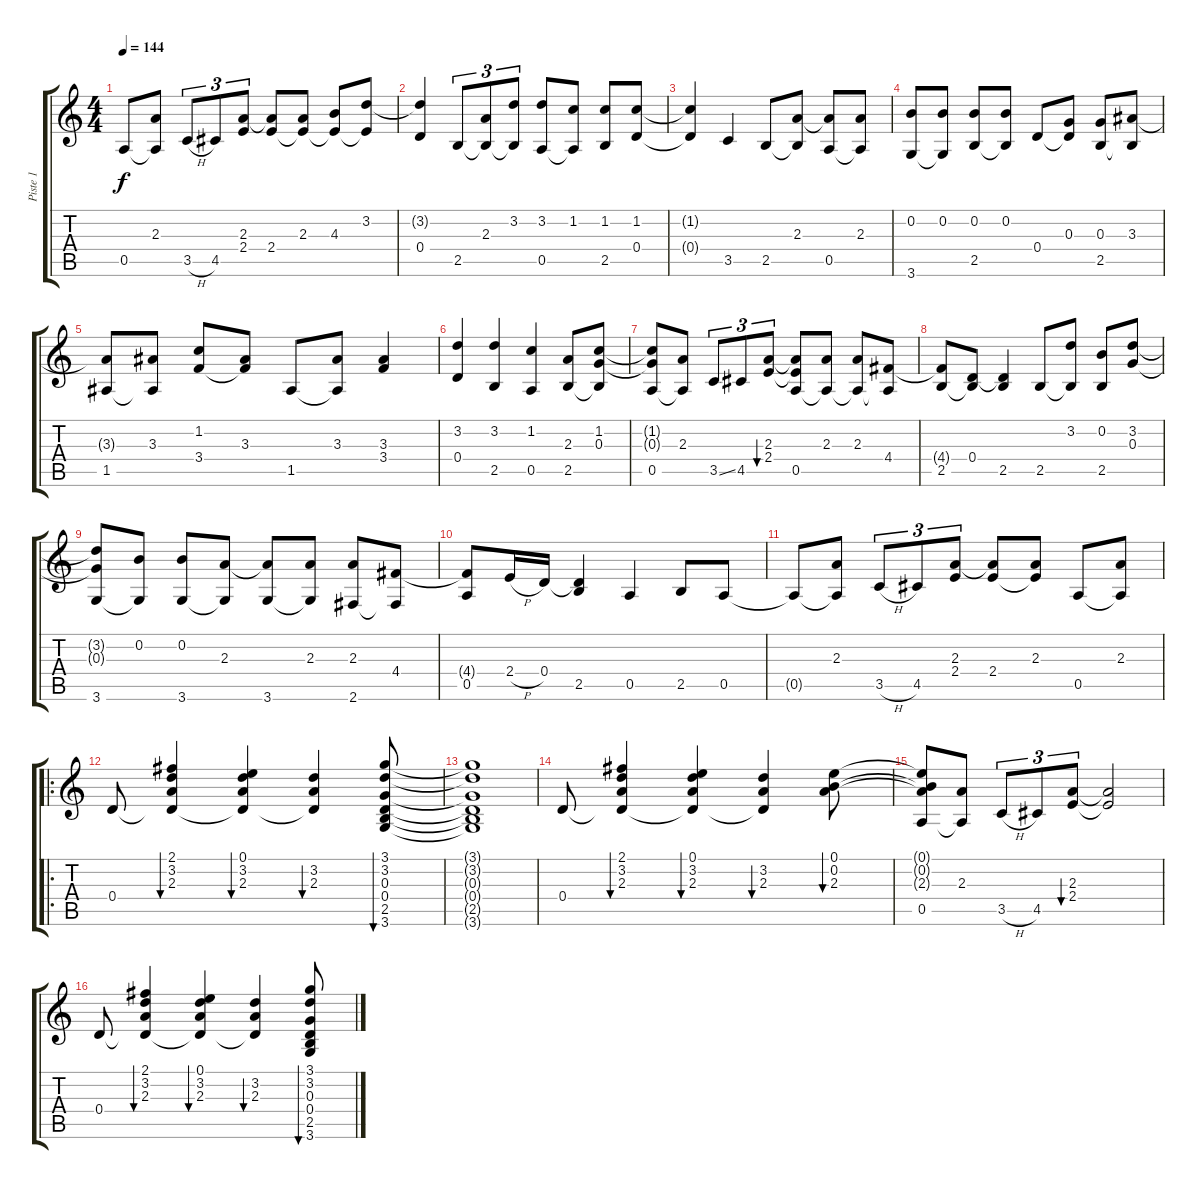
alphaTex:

\track ("Piste 1" "Piste 1") {instrument acousticguitarsteel}
\staff {score tabs}
\tuning (E4 B3 G3 D3 A2 E2) {hide}
\ts (4 4)
\tempo 144
\clef g2
\ks c
0.5.8{dy f} (2.3 0.5{t}).8 3.5{h}.8{tu (3 2)} 4.5.8{tu (3 2)} (2.3 2.4).8{tu (3 2)} (2.3{t} 2.4).8 (2.3 2.4{t}).8 (4.3 2.4{t}).8 (3.2 2.4{t}).8 |
(3.2{t} 0.4).4 2.5.8{tu (3 2)} (2.3 2.5{t}).8{tu (3 2)} (3.2 2.5{t}).8{tu (3 2)} (3.2 0.5).8 (1.2 0.5{t}).8 (1.2 2.5).8 (1.2 0.4).8 |
(1.2{t} 0.4{t}).4 3.5.4 2.5.8 (2.3 2.5{t}).8 (2.3{t} 0.5).8 (2.3 0.5{t}).8 |
(0.2 3.6).8 (0.2 3.6{t}).8 (0.2 2.5).8 (0.2 2.5{t}).8 0.4.8 (0.3 0.4{t}).8 (0.3 2.5).8 (3.3 2.5{t}).8 |
(3.3{t} 1.5).8 (3.3 1.5{t}).8 (1.2 3.4).8 (3.3 3.4{t}).8 1.5.8 (3.3 1.5{t}).8 (3.3 3.4).4 |
(3.2 0.4).4 (3.2 2.5).4 (1.2 0.5).4 (2.3 2.5).8 (1.2 0.3 2.5{t}).8 |
(1.2{t} 0.3{t} 0.5).8 (2.3 0.5{t}).8 3.5{ss}.8{tu (3 2)} 4.5.8{tu (3 2)} (2.3 2.4).8{tu (3 2) bu 120} (2.3{t} 2.4{t} 0.5).8 (2.3 0.5{t}).8 (2.3 0.5{t}).8 (4.4 0.5{t}).8 |
(4.4{t} 2.5).8 (0.4 2.5{t}).8 (0.4{t} 2.5).4 2.5.8 (3.2 2.5{t}).8 (0.2 2.5).8 (3.2 0.3).8 |
(3.2{t} 0.3{t} 3.6).8 (0.2 3.6{t}).8 (0.2 3.6).8 (2.3 3.6{t}).8 (2.3{t} 3.6).8 (2.3 3.6{t}).8 (2.3 2.6).8 (4.4 2.6{t}).8 |
(4.4{t} 0.5).8 2.4{h}.16 0.4.16 (0.4{t} 2.5).4 0.5.4 2.5.8 0.5.8 |
0.5{t}.8 (2.3 0.5{t}).8 3.5{h}.8{tu (3 2)} 4.5.8{tu (3 2)} (2.3 2.4).8{tu (3 2)} (2.3{t} 2.4).8 (2.3 2.4{t}).8 0.5.8 (2.3 0.5{t}).8 |
\ro
0.4.8 (2.1 3.2 2.3 0.4{t}).4{bu 120} (0.1 3.2 2.3 0.4{t}).4{bu 120} (3.2 2.3 0.4{t}).4{bu 120} (3.1 3.2 0.3 0.4 2.5 3.6).8{bu 120} |
(3.1{t} 3.2{t} 0.3{t} 0.4{t} 2.5{t} 3.6{t}).1 |
0.4.8 (2.1 3.2 2.3 0.4{t}).4{bu 120} (0.1 3.2 2.3 0.4{t}).4{bu 120} (3.2 2.3 0.4{t}).4{bu 120} (0.1 0.2 2.3).8{bu 120} |
(0.1{t} 0.2{t} 2.3{t} 0.5).8 (2.3 0.5{t}).8 3.5{h}.8{tu (3 2)} 4.5.8{tu (3 2)} (2.3 2.4).8{tu (3 2) bu 120} (2.3{t} 2.4{t}).2 |
0.4.8 (2.1 3.2 2.3 0.4{t}).4{bu 120} (0.1 3.2 2.3 0.4{t}).4{bu 120} (3.2 2.3 0.4{t}).4{bu 120} (3.1 3.2 0.3 0.4 2.5 3.6).8{bu 120}
